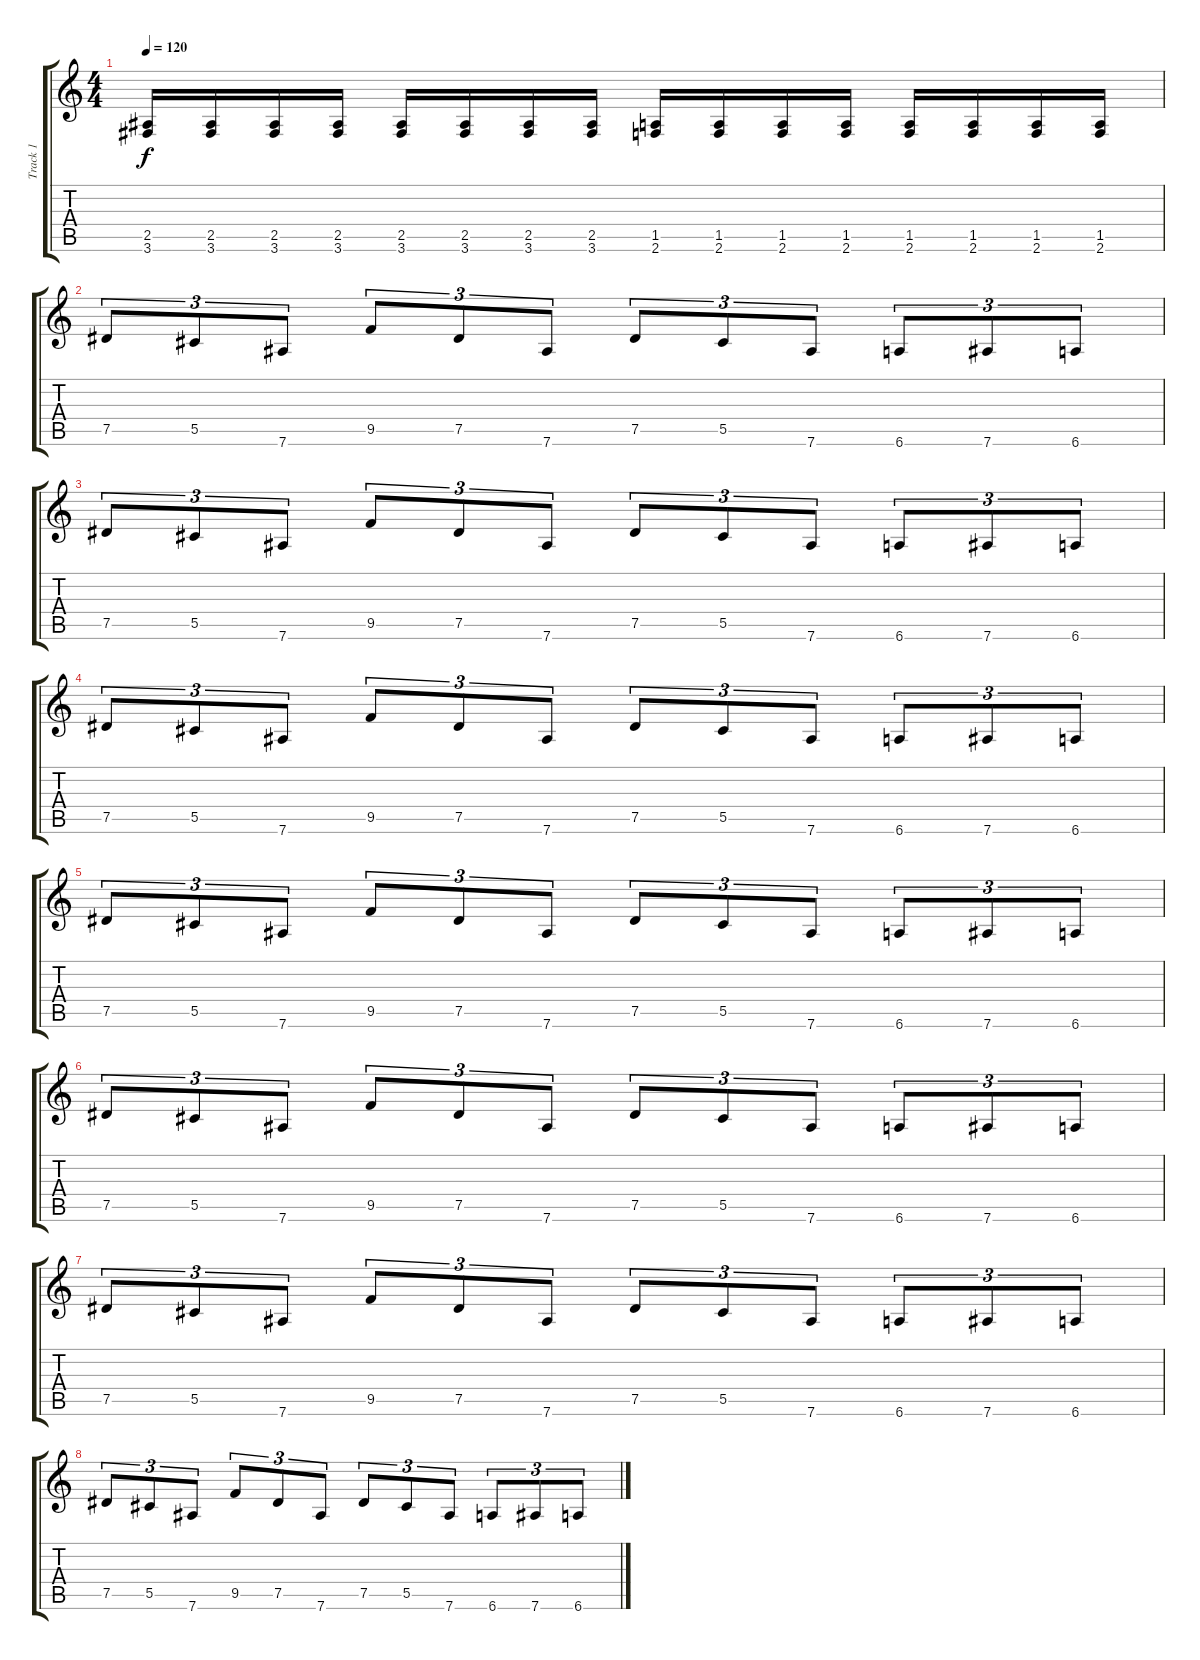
\track ("Track 1" "Track 1") {instrument distortionguitar}
\staff {score tabs}
\tuning (Eb4 Bb3 Gb3 Db3 Ab2 Eb2) {hide}
\ts (4 4)
\tempo 120
\clef g2
\ks c
(2.5 3.6).16{dy f} (2.5 3.6).16 (2.5 3.6).16 (2.5 3.6).16 (2.5 3.6).16 (2.5 3.6).16 (2.5 3.6).16 (2.5 3.6).16 (1.5 2.6).16 (1.5 2.6).16 (1.5 2.6).16 (1.5 2.6).16 (1.5 2.6).16 (1.5 2.6).16 (1.5 2.6).16 (1.5 2.6).16 |
7.5.8{tu (3 2)} 5.5.8{tu (3 2)} 7.6.8{tu (3 2)} 9.5.8{tu (3 2)} 7.5.8{tu (3 2)} 7.6.8{tu (3 2)} 7.5.8{tu (3 2)} 5.5.8{tu (3 2)} 7.6.8{tu (3 2)} 6.6.8{tu (3 2)} 7.6.8{tu (3 2)} 6.6.8{tu (3 2)} |
7.5.8{tu (3 2)} 5.5.8{tu (3 2)} 7.6.8{tu (3 2)} 9.5.8{tu (3 2)} 7.5.8{tu (3 2)} 7.6.8{tu (3 2)} 7.5.8{tu (3 2)} 5.5.8{tu (3 2)} 7.6.8{tu (3 2)} 6.6.8{tu (3 2)} 7.6.8{tu (3 2)} 6.6.8{tu (3 2)} |
7.5.8{tu (3 2)} 5.5.8{tu (3 2)} 7.6.8{tu (3 2)} 9.5.8{tu (3 2)} 7.5.8{tu (3 2)} 7.6.8{tu (3 2)} 7.5.8{tu (3 2)} 5.5.8{tu (3 2)} 7.6.8{tu (3 2)} 6.6.8{tu (3 2)} 7.6.8{tu (3 2)} 6.6.8{tu (3 2)} |
7.5.8{tu (3 2)} 5.5.8{tu (3 2)} 7.6.8{tu (3 2)} 9.5.8{tu (3 2)} 7.5.8{tu (3 2)} 7.6.8{tu (3 2)} 7.5.8{tu (3 2)} 5.5.8{tu (3 2)} 7.6.8{tu (3 2)} 6.6.8{tu (3 2)} 7.6.8{tu (3 2)} 6.6.8{tu (3 2)} |
7.5.8{tu (3 2)} 5.5.8{tu (3 2)} 7.6.8{tu (3 2)} 9.5.8{tu (3 2)} 7.5.8{tu (3 2)} 7.6.8{tu (3 2)} 7.5.8{tu (3 2)} 5.5.8{tu (3 2)} 7.6.8{tu (3 2)} 6.6.8{tu (3 2)} 7.6.8{tu (3 2)} 6.6.8{tu (3 2)} |
7.5.8{tu (3 2)} 5.5.8{tu (3 2)} 7.6.8{tu (3 2)} 9.5.8{tu (3 2)} 7.5.8{tu (3 2)} 7.6.8{tu (3 2)} 7.5.8{tu (3 2)} 5.5.8{tu (3 2)} 7.6.8{tu (3 2)} 6.6.8{tu (3 2)} 7.6.8{tu (3 2)} 6.6.8{tu (3 2)} |
7.5.8{tu (3 2)} 5.5.8{tu (3 2)} 7.6.8{tu (3 2)} 9.5.8{tu (3 2)} 7.5.8{tu (3 2)} 7.6.8{tu (3 2)} 7.5.8{tu (3 2)} 5.5.8{tu (3 2)} 7.6.8{tu (3 2)} 6.6.8{tu (3 2)} 7.6.8{tu (3 2)} 6.6.8{tu (3 2)}
